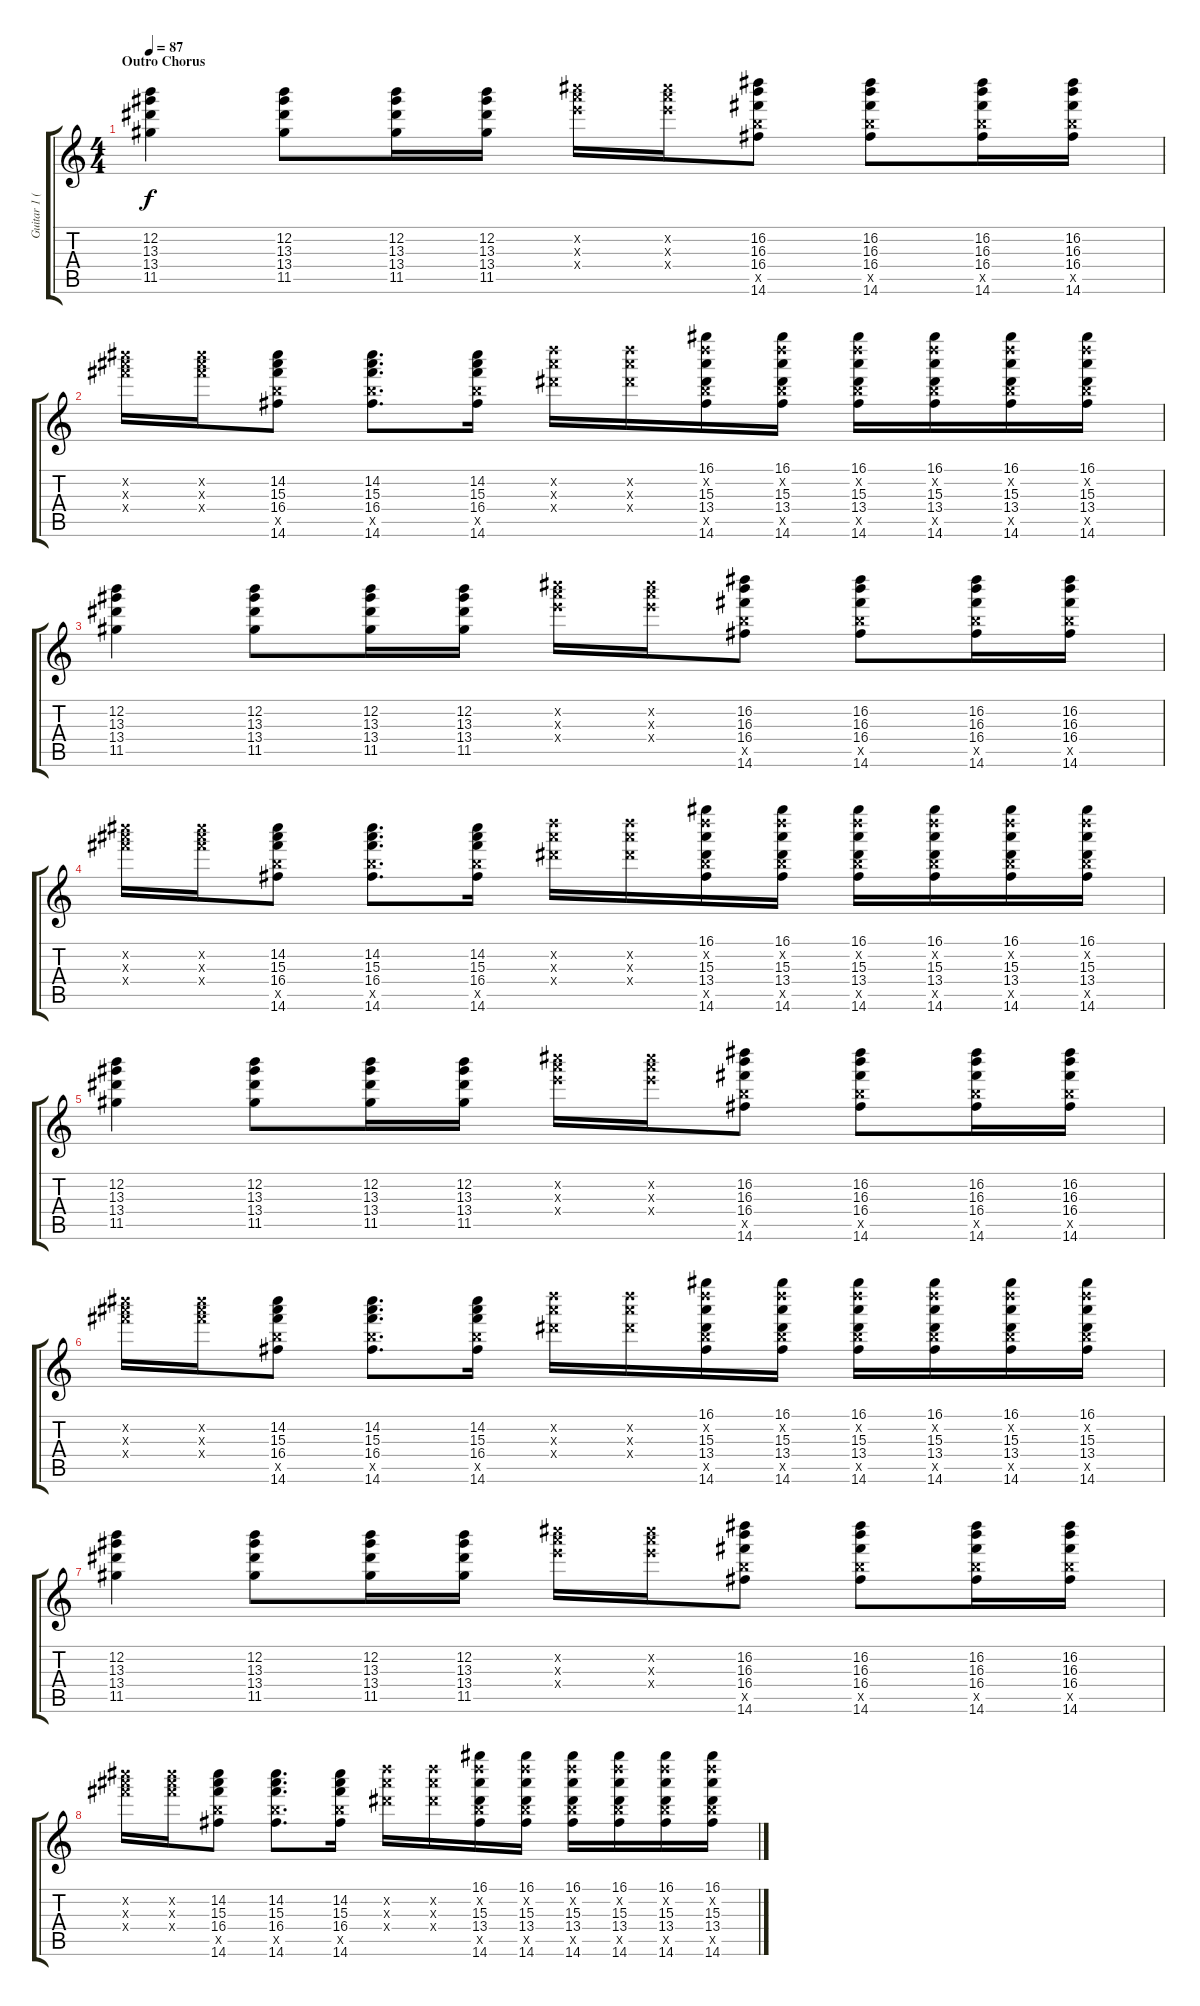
\track ("Guitar 1 (Clean) w/ Octaver +1 Octave" "Guitar 1 (") {instrument electricguitarclean}
\staff {score tabs}
\tuning (E5 B4 G4 D4 A3 E3) {hide}
\ts (4 4)
\section ("" "Outro Chorus")
\tempo 87
\clef g2
\ks c
(12.2 13.3 13.4 11.5).4{dy f} (12.2 13.3 13.4 11.5).8 (12.2 13.3 13.4 11.5).16 (12.2 13.3 13.4 11.5).16 (14.2{x} 14.3{x} 14.4{x}).16 (14.2{x} 14.3{x} 14.4{x}).16 (16.2 16.3 16.4 14.5{x} 14.6).8 (16.2 16.3 16.4 14.5{x} 14.6).8 (16.2 16.3 16.4 14.5{x} 14.6).16 (16.2 16.3 16.4 14.5{x} 14.6).16 |
(14.2{x} 15.3{x} 16.4{x}).16 (14.2{x} 15.3{x} 16.4{x}).16 (14.2 15.3 16.4 14.5{x} 14.6).8 (14.2 15.3 16.4 14.5{x} 14.6).8{d} (14.2 15.3 16.4 14.5{x} 14.6).16 (15.2{x} 15.3{x} 13.4{x}).16 (15.2{x} 15.3{x} 13.4{x}).16 (16.1 15.2{x} 15.3 13.4 14.5{x} 14.6).16 (16.1 15.2{x} 15.3 13.4 14.5{x} 14.6).16 (16.1 15.2{x} 15.3 13.4 14.5{x} 14.6).16 (16.1 15.2{x} 15.3 13.4 14.5{x} 14.6).16 (16.1 15.2{x} 15.3 13.4 14.5{x} 14.6).16 (16.1 15.2{x} 15.3 13.4 14.5{x} 14.6).16 |
(12.2 13.3 13.4 11.5).4 (12.2 13.3 13.4 11.5).8 (12.2 13.3 13.4 11.5).16 (12.2 13.3 13.4 11.5).16 (14.2{x} 14.3{x} 14.4{x}).16 (14.2{x} 14.3{x} 14.4{x}).16 (16.2 16.3 16.4 14.5{x} 14.6).8 (16.2 16.3 16.4 14.5{x} 14.6).8 (16.2 16.3 16.4 14.5{x} 14.6).16 (16.2 16.3 16.4 14.5{x} 14.6).16 |
(14.2{x} 15.3{x} 16.4{x}).16 (14.2{x} 15.3{x} 16.4{x}).16 (14.2 15.3 16.4 14.5{x} 14.6).8 (14.2 15.3 16.4 14.5{x} 14.6).8{d} (14.2 15.3 16.4 14.5{x} 14.6).16 (15.2{x} 15.3{x} 13.4{x}).16 (15.2{x} 15.3{x} 13.4{x}).16 (16.1 15.2{x} 15.3 13.4 14.5{x} 14.6).16 (16.1 15.2{x} 15.3 13.4 14.5{x} 14.6).16 (16.1 15.2{x} 15.3 13.4 14.5{x} 14.6).16 (16.1 15.2{x} 15.3 13.4 14.5{x} 14.6).16 (16.1 15.2{x} 15.3 13.4 14.5{x} 14.6).16 (16.1 15.2{x} 15.3 13.4 14.5{x} 14.6).16 |
(12.2 13.3 13.4 11.5).4 (12.2 13.3 13.4 11.5).8 (12.2 13.3 13.4 11.5).16 (12.2 13.3 13.4 11.5).16 (14.2{x} 14.3{x} 14.4{x}).16 (14.2{x} 14.3{x} 14.4{x}).16 (16.2 16.3 16.4 14.5{x} 14.6).8 (16.2 16.3 16.4 14.5{x} 14.6).8 (16.2 16.3 16.4 14.5{x} 14.6).16 (16.2 16.3 16.4 14.5{x} 14.6).16 |
(14.2{x} 15.3{x} 16.4{x}).16 (14.2{x} 15.3{x} 16.4{x}).16 (14.2 15.3 16.4 14.5{x} 14.6).8 (14.2 15.3 16.4 14.5{x} 14.6).8{d} (14.2 15.3 16.4 14.5{x} 14.6).16 (15.2{x} 15.3{x} 13.4{x}).16 (15.2{x} 15.3{x} 13.4{x}).16 (16.1 15.2{x} 15.3 13.4 14.5{x} 14.6).16 (16.1 15.2{x} 15.3 13.4 14.5{x} 14.6).16 (16.1 15.2{x} 15.3 13.4 14.5{x} 14.6).16 (16.1 15.2{x} 15.3 13.4 14.5{x} 14.6).16 (16.1 15.2{x} 15.3 13.4 14.5{x} 14.6).16 (16.1 15.2{x} 15.3 13.4 14.5{x} 14.6).16 |
(12.2 13.3 13.4 11.5).4 (12.2 13.3 13.4 11.5).8 (12.2 13.3 13.4 11.5).16 (12.2 13.3 13.4 11.5).16 (14.2{x} 14.3{x} 14.4{x}).16 (14.2{x} 14.3{x} 14.4{x}).16 (16.2 16.3 16.4 14.5{x} 14.6).8 (16.2 16.3 16.4 14.5{x} 14.6).8 (16.2 16.3 16.4 14.5{x} 14.6).16 (16.2 16.3 16.4 14.5{x} 14.6).16 |
(14.2{x} 15.3{x} 16.4{x}).16 (14.2{x} 15.3{x} 16.4{x}).16 (14.2 15.3 16.4 14.5{x} 14.6).8 (14.2 15.3 16.4 14.5{x} 14.6).8{d} (14.2 15.3 16.4 14.5{x} 14.6).16 (15.2{x} 15.3{x} 13.4{x}).16 (15.2{x} 15.3{x} 13.4{x}).16 (16.1 15.2{x} 15.3 13.4 14.5{x} 14.6).16 (16.1 15.2{x} 15.3 13.4 14.5{x} 14.6).16 (16.1 15.2{x} 15.3 13.4 14.5{x} 14.6).16 (16.1 15.2{x} 15.3 13.4 14.5{x} 14.6).16 (16.1 15.2{x} 15.3 13.4 14.5{x} 14.6).16 (16.1 15.2{x} 15.3 13.4 14.5{x} 14.6).16
